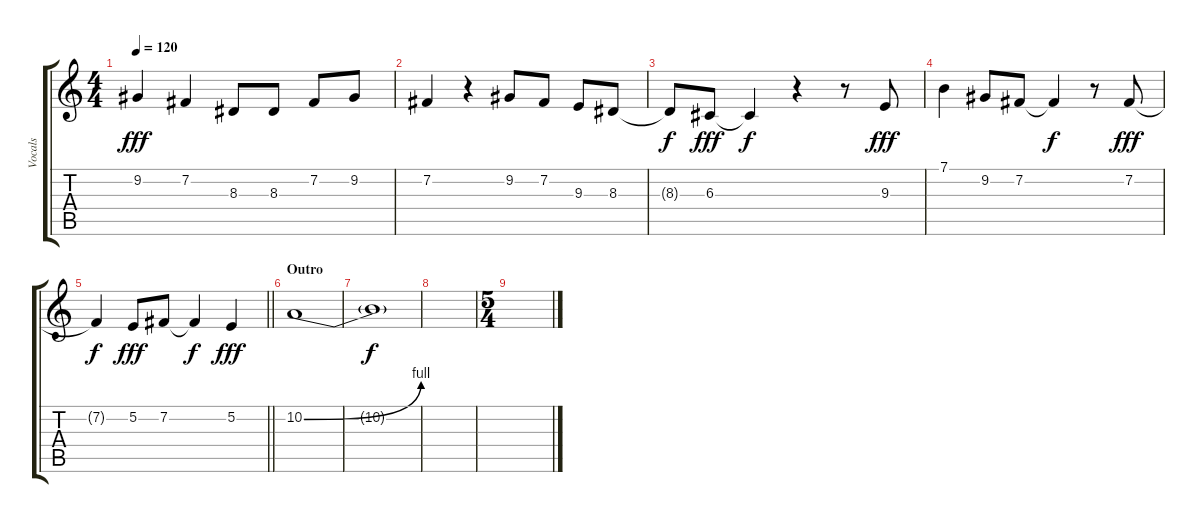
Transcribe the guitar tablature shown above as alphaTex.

\track ("Vocals" "Vocals") {instrument lead2sawtooth}
\staff {score tabs}
\tuning (E4 B3 G3 D3 A2 E2) {hide}
\ts (4 4)
\tempo 120
\clef g2
\ks c
9.2.4{dy fff} 7.2.4 8.3.8 8.3.8 7.2.8 9.2.8 |
7.2.4 r.4 9.2.8 7.2.8 9.3.8 8.3.8 |
8.3{t}.8{dy f} 6.3.8{dy fff} 6.3{t}.4{dy f} r.4 r.8 9.3.8{dy fff} |
7.1.4 9.2.8 7.2.8 7.2{t}.4{dy f} r.8 7.2.8{dy fff} |
\barLineRight lightlight
7.2{t}.4{dy f} 5.2.8{dy fff} 7.2.8 7.2{t}.4{dy f} 5.2.4{dy fff} |
\section ("" "Outro")
10.2{be (bend 0 0 60 4)}.1 |
10.2{t}.1{dy f} |
|
\ts (5 4)
